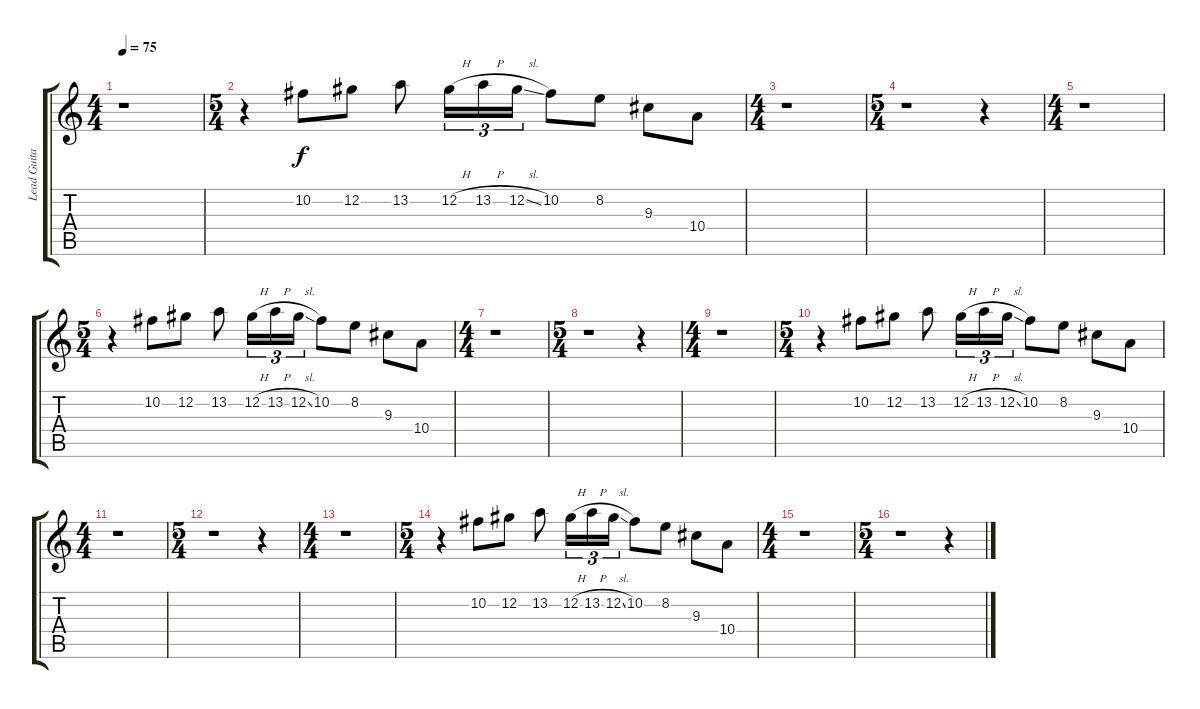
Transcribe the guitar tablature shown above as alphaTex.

\track ("Lead Guitar 1" "Lead Guita") {instrument overdrivenguitar}
\staff {score tabs}
\tuning (Db4 Ab3 E3 B2 Gb2 Db2) {hide}
\ts (4 4)
\tempo 75
\clef g2
\ks c
r.1{dy f} |
\ts (5 4)
r.4 10.2.8 12.2.8 13.2.8 12.2{h}.16{tu (3 2)} 13.2{h}.16{tu (3 2)} 12.2{sl}.16{tu (3 2)} 10.2.8 8.2.8 9.3.8 10.4.8 |
\ts (4 4)
r.1 |
\ts (5 4)
r.1 r.4 |
\ts (4 4)
r.1 |
\ts (5 4)
r.4 10.2.8 12.2.8 13.2.8 12.2{h}.16{tu (3 2)} 13.2{h}.16{tu (3 2)} 12.2{sl}.16{tu (3 2)} 10.2.8 8.2.8 9.3.8 10.4.8 |
\ts (4 4)
r.1 |
\ts (5 4)
r.1 r.4 |
\ts (4 4)
r.1 |
\ts (5 4)
r.4 10.2.8 12.2.8 13.2.8 12.2{h}.16{tu (3 2)} 13.2{h}.16{tu (3 2)} 12.2{sl}.16{tu (3 2)} 10.2.8 8.2.8 9.3.8 10.4.8 |
\ts (4 4)
r.1 |
\ts (5 4)
r.1 r.4 |
\ts (4 4)
r.1 |
\ts (5 4)
r.4 10.2.8 12.2.8 13.2.8 12.2{h}.16{tu (3 2)} 13.2{h}.16{tu (3 2)} 12.2{sl}.16{tu (3 2)} 10.2.8 8.2.8 9.3.8 10.4.8 |
\ts (4 4)
r.1 |
\ts (5 4)
r.1 r.4
